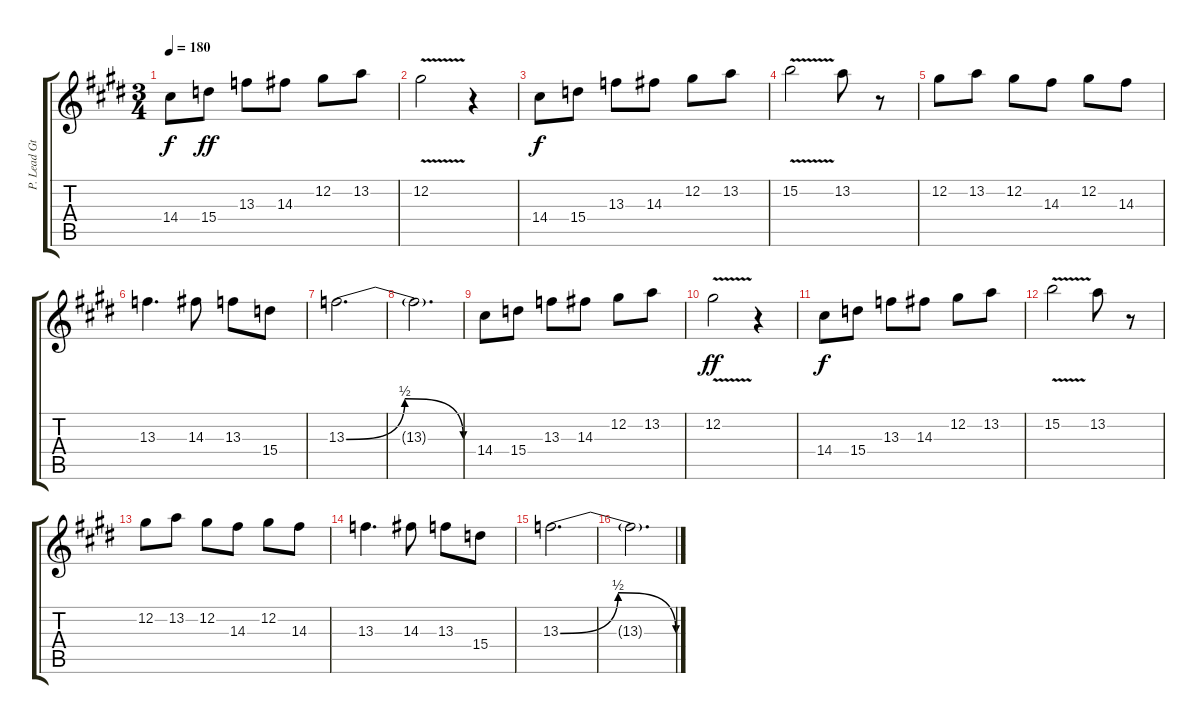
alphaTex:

\track ("P. Lead Gtr./T.Rogers Keys" "P. Lead Gt") {instrument distortionguitar}
\staff {score tabs}
\tuning (Db4 Ab3 E3 B2 Gb2 Db2) {hide}
\ts (3 4)
\tempo 180
\clef g2
\ks c#minor
14.4.8{dy f instrument distortionguitar} 15.4.8{dy ff} 13.3.8 14.3.8 12.2.8 13.2.8 |
12.2{v}.2 r.4 |
14.4.8{dy f} 15.4.8 13.3.8 14.3.8 12.2.8 13.2.8 |
15.2{v}.2 13.2.8 r.8 |
12.2.8 13.2.8 12.2.8 14.3.8 12.2.8 14.3.8 |
13.3.4{d} 14.3.8 13.3.8 15.4.8 |
13.3{be (bendrelease 0 0 20 2 30 2 60 0)}.2{d} |
13.3{t}.2{d} |
14.4.8 15.4.8 13.3.8 14.3.8 12.2.8 13.2.8 |
12.2{v}.2{dy ff} r.4 |
14.4.8{dy f} 15.4.8 13.3.8 14.3.8 12.2.8 13.2.8 |
15.2{v}.2 13.2.8 r.8 |
12.2.8 13.2.8 12.2.8 14.3.8 12.2.8 14.3.8 |
13.3.4{d} 14.3.8 13.3.8 15.4.8 |
13.3{be (bendrelease 0 0 20 2 30 2 60 0)}.2{d} |
13.3{t}.2{d}
